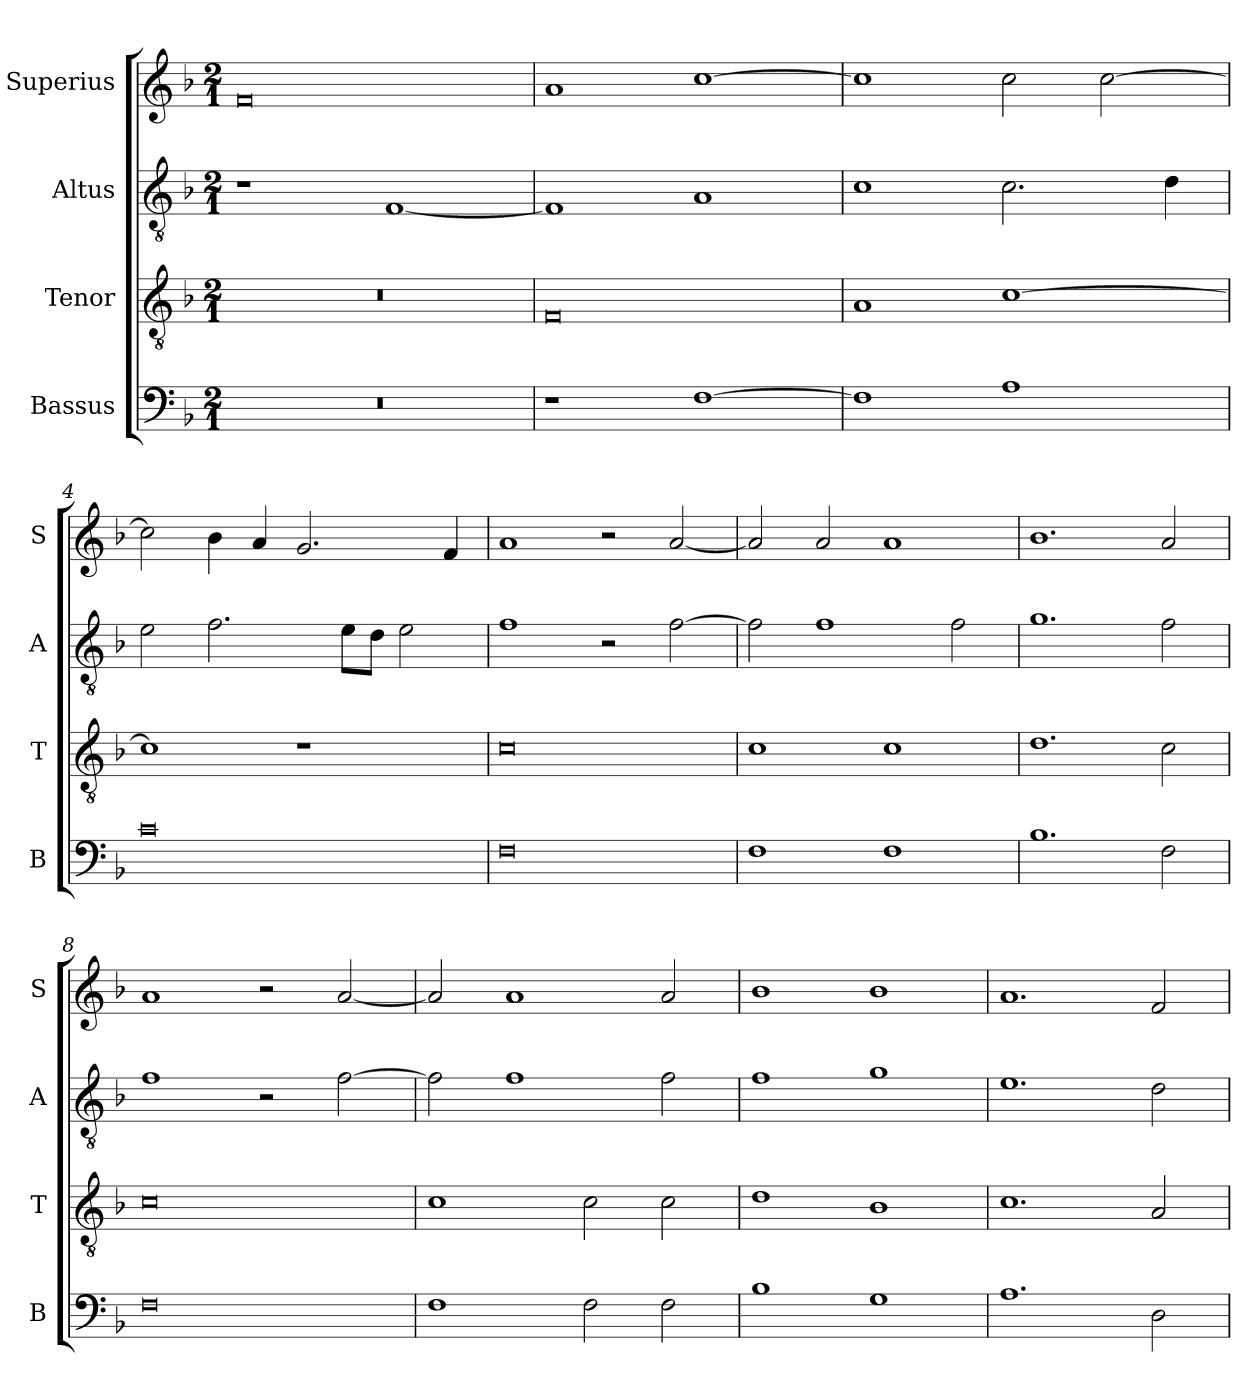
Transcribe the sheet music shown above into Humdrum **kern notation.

**kern	**kern	**kern	**kern
*part4	*part3	*part2	*part1
*staff4	*staff3	*staff2	*staff1
*I"Bassus	*I"Tenor	*I"Altus	*I"Superius
*I'B	*I'T	*I'A	*I'S
*clefF4	*clefGv2	*clefGv2	*clefG2
*k[b-]	*k[b-]	*k[b-]	*k[b-]
*M2/1	*M2/1	*M2/1	*M2/1
=1	=1	=1	=1
0r	0r	1r	0f
.	.	[1F	.
=2	=2	=2	=2
1r	0F	1F]	1a
[1F	.	1A	[1cc
=3	=3	=3	=3
1F]	1A	1c	1cc]
1A	[1c	2.c\	2cc\
.	.	.	[2cc\
.	.	4d\	.
=4	=4	=4	=4
0c	1c]	2e\	2cc\]
.	.	2.f\	4b-\
.	.	.	4a/
.	1r	.	2.g/
.	.	8e\L	.
.	.	8d\J	.
.	.	2e\	.
.	.	.	4f/
=5	=5	=5	=5
0F	0c	1f	1a
.	.	2r	2r
.	.	[2f\	[2a/
=6	=6	=6	=6
1F	1c	2f\]	2a/]
.	.	1f	2a/
1F	1c	.	1a
.	.	2f\	.
=7	=7	=7	=7
1.B-	1.d	1.g	1.b-
2F\	2c\	2f\	2a/
=8	=8	=8	=8
0F	0c	1f	1a
.	.	2r	2r
.	.	[2f\	[2a/
=9	=9	=9	=9
1F	1c	2f\]	2a/]
.	.	1f	1a
2F\	2c\	.	.
2F\	2c\	2f\	2a/
=10	=10	=10	=10
1B-	1d	1f	1b-
1G	1B-	1g	1b-
=11	=11	=11	=11
1.A	1.c	1.e	1.a
2D\	2A/	2d\	2f/
=	=	=	=
*-	*-	*-	*-
